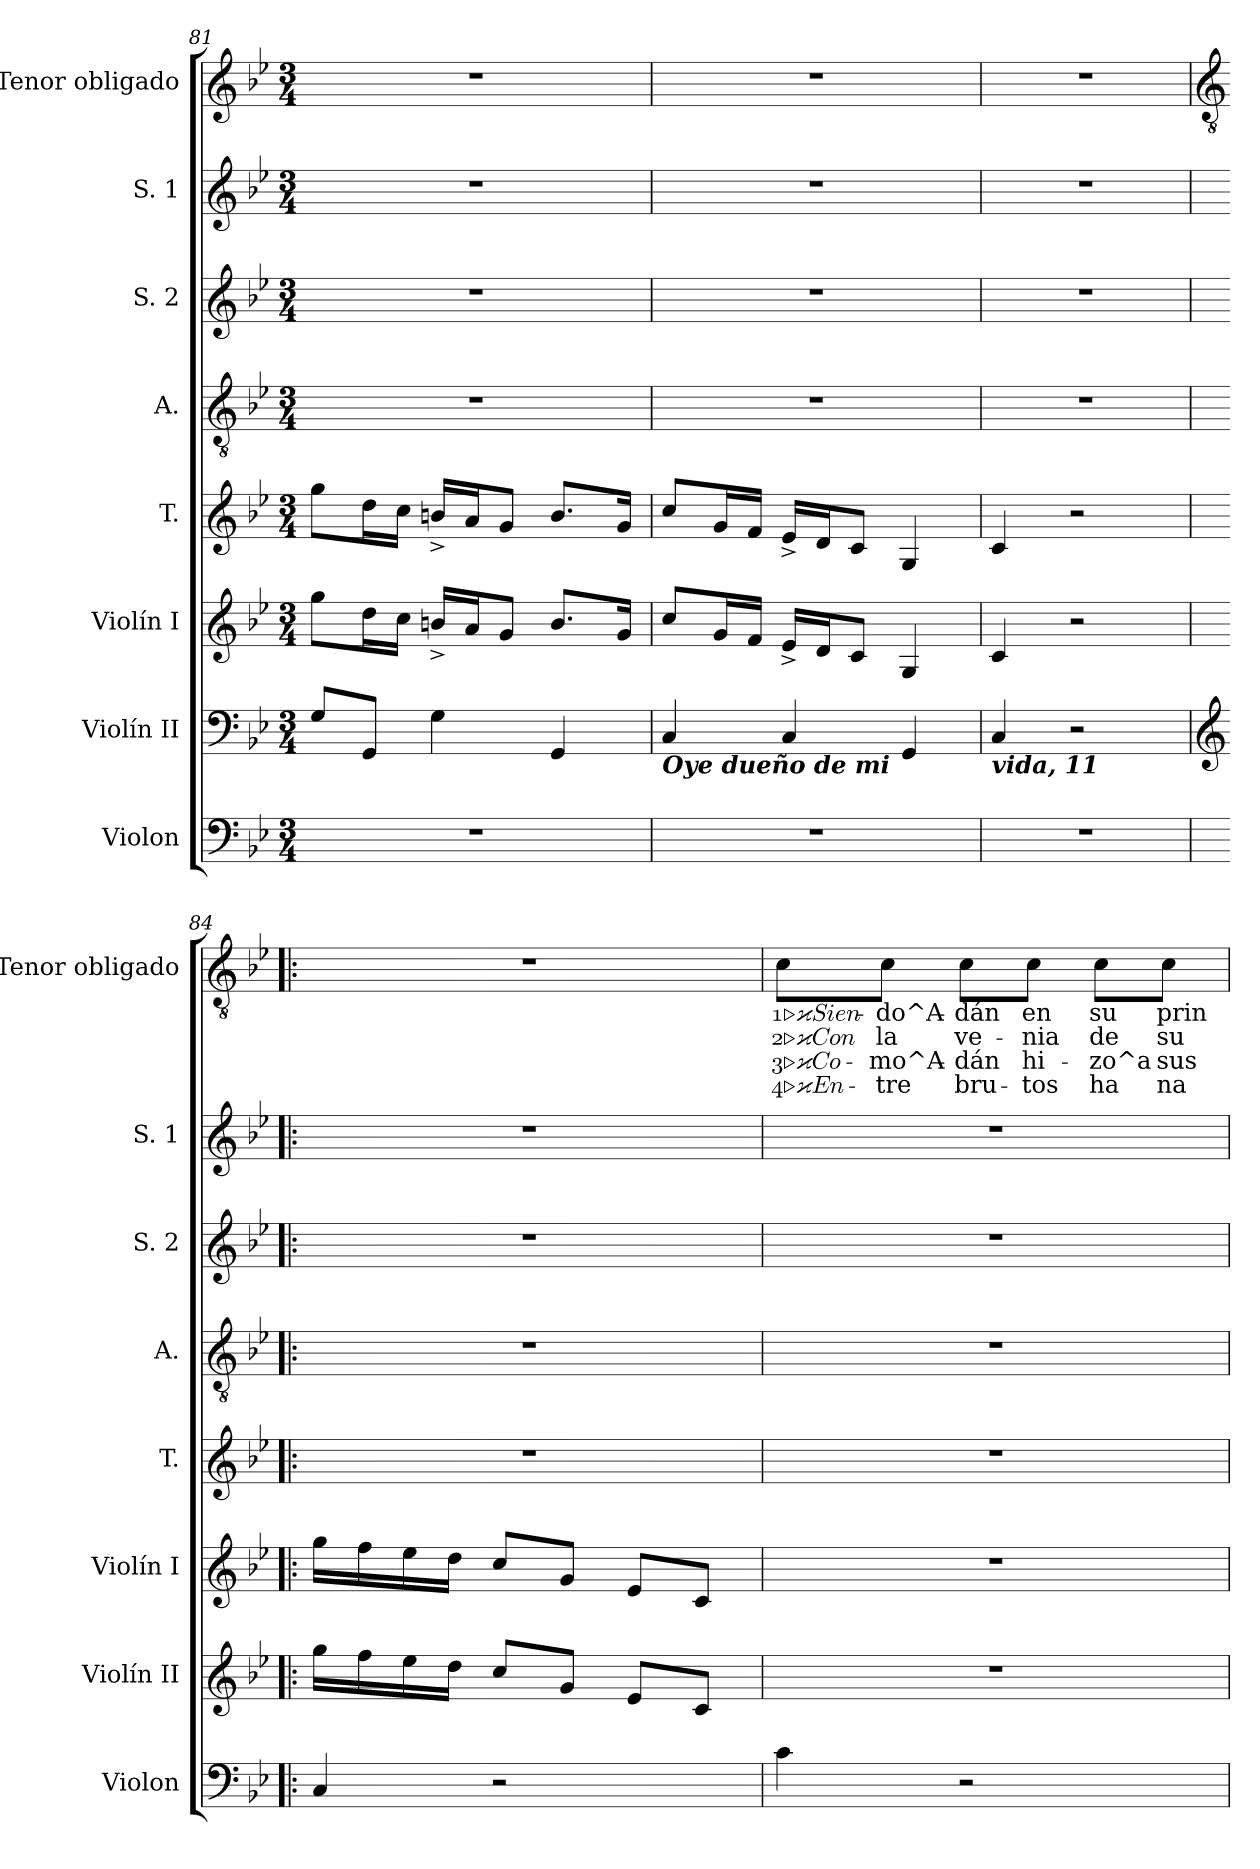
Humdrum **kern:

**kern	**kern	**kern	**kern	**kern	**kern	**kern	**kern	**text	**text	**text	**text
*part8	*part7	*part6	*part5	*part4	*part3	*part2	*part1	*part1	*part1	*part1	*part1
*staff8	*staff7	*staff6	*staff5	*staff4	*staff3	*staff2	*staff1	*staff1	*staff1	*staff1	*staff1
*I"Violon	*I"Violín II	*I"Violín I	*I"T.	*I"A.	*I"S. 2	*I"S. 1	*I"Tenor obligado	*	*	*	*
*I'Violon	*I'Violín II	*I'Violín I	*I'T.	*I'A.	*I'S. 2	*I'S. 1	*I'Tenor obligado	*	*	*	*
*clefF4	*clefF4	*clefG2	*clefG2	*clefGv2	*clefG2	*clefG2	*clefG2	*	*	*	*
*k[b-e-]	*k[b-e-]	*k[b-e-]	*k[b-e-]	*k[b-e-]	*k[b-e-]	*k[b-e-]	*k[b-e-]	*	*	*	*
*B-:	*B-:	*B-:	*B-:	*B-:	*B-:	*B-:	*B-:	*	*	*	*
*M3/4	*M3/4	*M3/4	*M3/4	*M3/4	*M3/4	*M3/4	*M3/4	*	*	*	*
=81	=81	=81	=81	=81	=81	=81	=81	=81	=81	=81	=81
2.r	8G/L	8gg\L	8gg\L	2.r	2.r	2.r	2.r	.	.	.	.
.	8GG/J	16dd\L	16dd\L	.	.	.	.	.	.	.	.
.	.	16cc\JJ	16cc\JJ	.	.	.	.	.	.	.	.
.	4G\	16bn^</LL	16bn^</LL	.	.	.	.	.	.	.	.
.	.	16a/J	16a/J	.	.	.	.	.	.	.	.
.	.	8g/J	8g/J	.	.	.	.	.	.	.	.
.	4GG/	8.b/L	8.b/L	.	.	.	.	.	.	.	.
.	.	16g/Jk	16g/Jk	.	.	.	.	.	.	.	.
=82	=82	=82	=82	=82	=82	=82	=82	=82	=82	=82	=82
!	!LO:TX:b:Bi:t=Oye dueño de mi	!	!	!	!	!	!	!	!	!	!
2.r	4C/	8cc/L	8cc/L	2.r	2.r	2.r	2.r	.	.	.	.
.	.	16g/L	16g/L	.	.	.	.	.	.	.	.
.	.	16f/JJ	16f/JJ	.	.	.	.	.	.	.	.
.	4C/	16e-^</LL	16e-^</LL	.	.	.	.	.	.	.	.
.	.	16d/J	16d/J	.	.	.	.	.	.	.	.
.	.	8c/J	8c/J	.	.	.	.	.	.	.	.
.	4GG/	4G/	4G/	.	.	.	.	.	.	.	.
=83	=83	=83	=83	=83	=83	=83	=83	=83	=83	=83	=83
!	!LO:TX:b:Bi:t=vida, 11	!	!	!	!	!	!	!	!	!	!
2.r	4C/	4c/	4c/	2.r	2.r	2.r	2.r	.	.	.	.
.	2r	2r	2r	.	.	.	.	.	.	.	.
!!LO:PB:g=z
=84!|:	=84!|:	=84!|:	=84!|:	=84!|:	=84!|:	=84!|:	=84!|:	=84!|:	=84!|:	=84!|:	=84!|:
*	*clefG2	*	*	*	*	*	*clefGv2	*	*	*	*
4C/	16gg\LL	16gg\LL	2.r	2.r	2.r	2.r	2.r	.	.	.	.
.	16ff\	16ff\	.	.	.	.	.	.	.	.	.
.	16ee-\	16ee-\	.	.	.	.	.	.	.	.	.
.	16dd\JJ	16dd\JJ	.	.	.	.	.	.	.	.	.
2r	8cc/L	8cc/L	.	.	.	.	.	.	.	.	.
.	8g/J	8g/J	.	.	.	.	.	.	.	.	.
.	8e-/L	8e-/L	.	.	.	.	.	.	.	.	.
.	8c/J	8c/J	.	.	.	.	.	.	.	.	.
=85	=85	=85	=85	=85	=85	=85	=85	=85	=85	=85	=85
!	!	!	!	!	!	!	!	!LO:LY:b	!LO:LY:b	!LO:LY:b	!LO:LY:b
4c\	2.r	2.r	2.r	2.r	2.r	2.r	8c\L	1.Sien-	2.Con	3.Co-	4.En-
!	!	!	!	!	!	!	!	!LO:LY:b	!LO:LY:b	!LO:LY:b	!LO:LY:b
.	.	.	.	.	.	.	8c\J	-do^A-	la	-mo^A-	-tre
!	!	!	!	!	!	!	!	!LO:LY:b	!LO:LY:b	!LO:LY:b	!LO:LY:b
2r	.	.	.	.	.	.	8c\L	-dán	ve-	-dán	bru-
!	!	!	!	!	!	!	!	!LO:LY:b	!LO:LY:b	!LO:LY:b	!LO:LY:b
.	.	.	.	.	.	.	8c\J	en	-nia	hi-	-tos
!	!	!	!	!	!	!	!	!LO:LY:b	!LO:LY:b	!LO:LY:b	!LO:LY:b
.	.	.	.	.	.	.	8c\L	su	de	-zo^a	ha
!	!	!	!	!	!	!	!	!LO:LY:b	!LO:LY:b	!LO:LY:b	!LO:LY:b
.	.	.	.	.	.	.	8c\J	prin-	su	sus	na-
=	=	=	=	=	=	=	=	=	=	=	=
*-	*-	*-	*-	*-	*-	*-	*-	*-	*-	*-	*-
